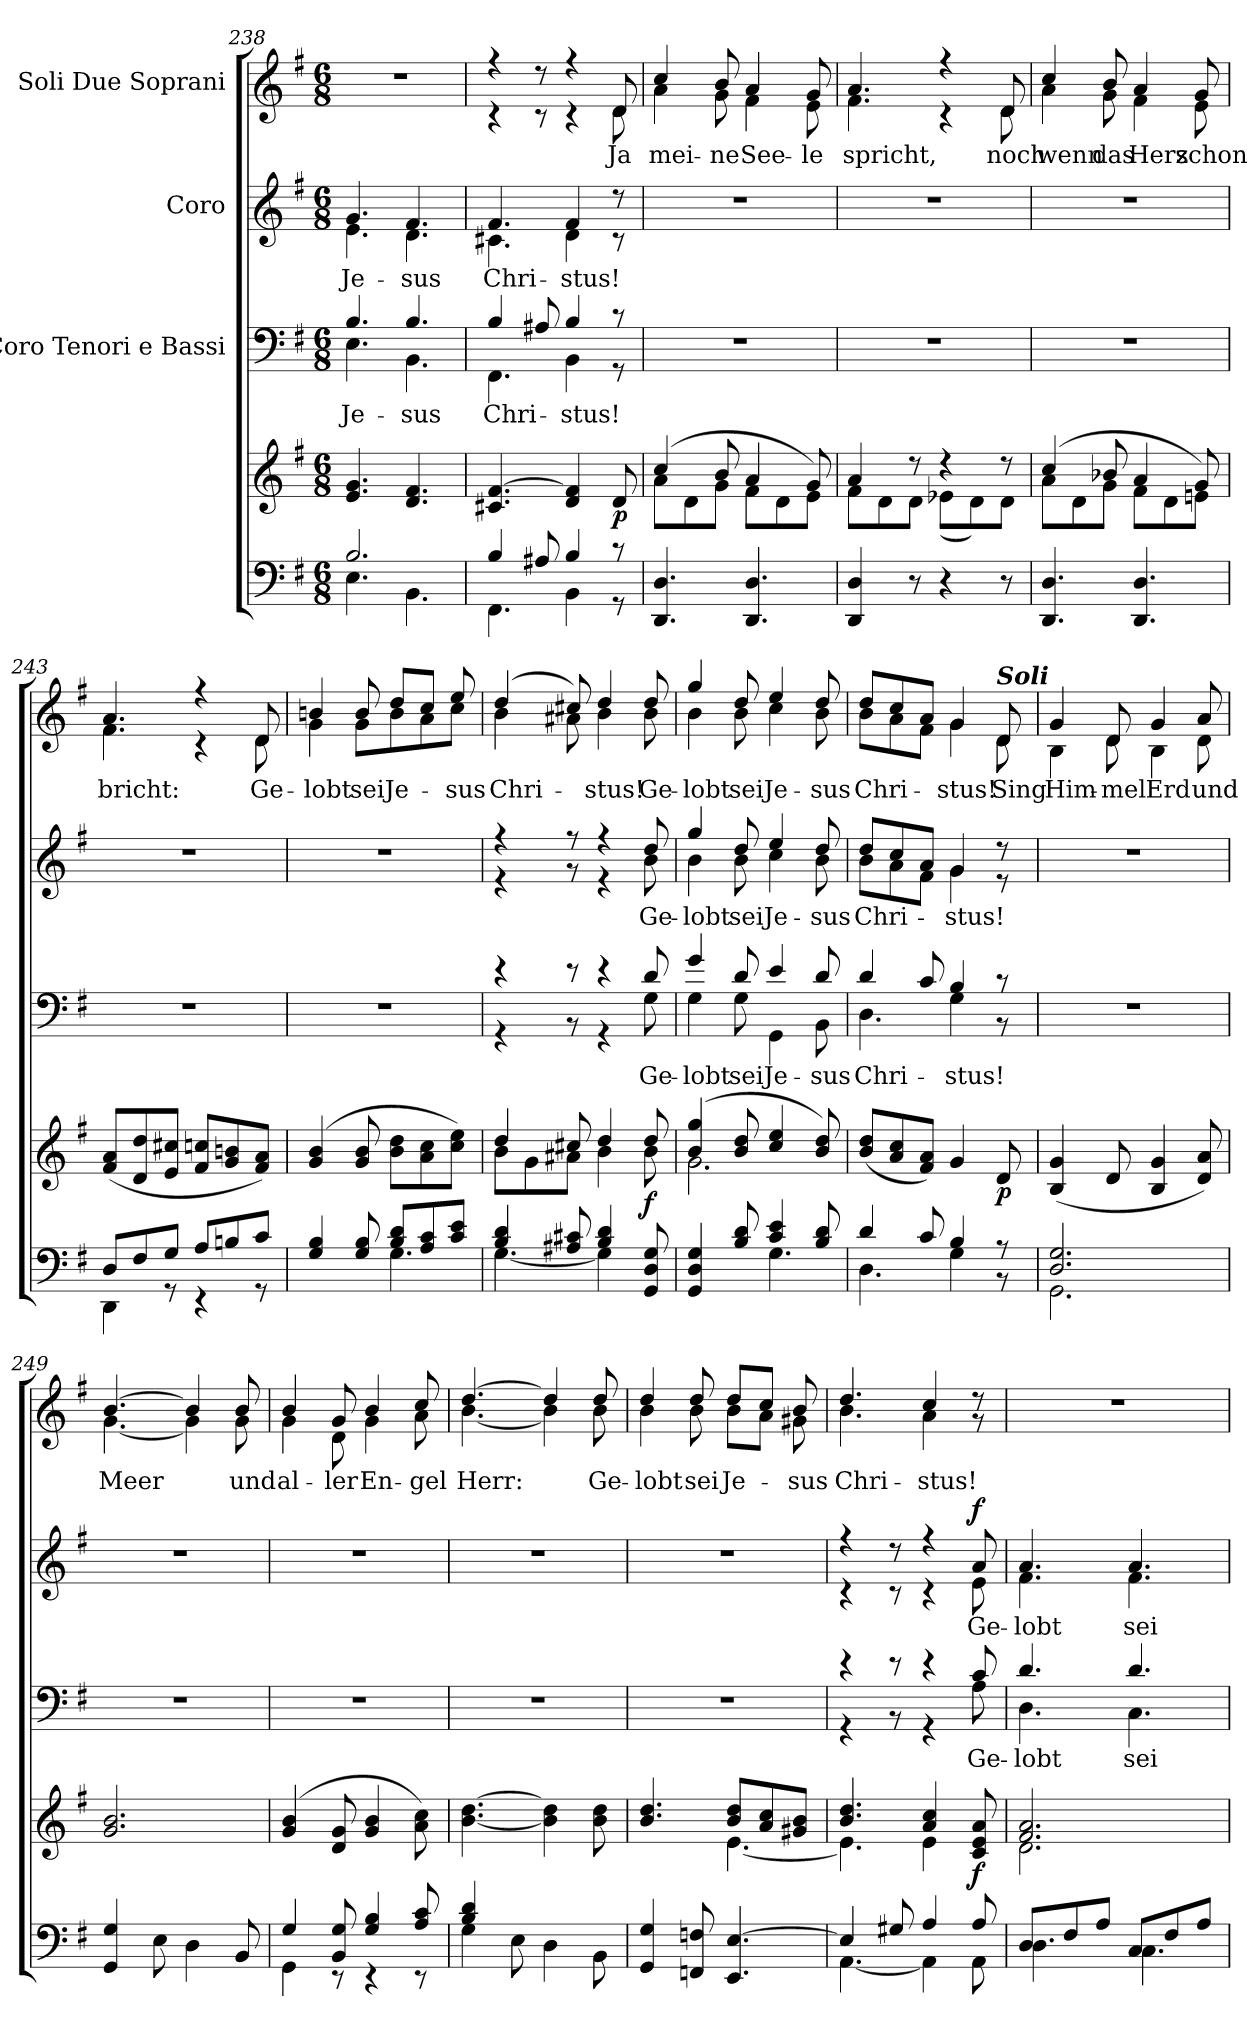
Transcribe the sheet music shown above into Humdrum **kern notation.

**kern	**kern	**dynam	**kern	**text	**kern	**text	**dynam	**kern	**text
*part4	*part4	*part4	*part3	*part3	*part2	*part2	*part2	*part1	*part1
*staff5	*staff4	*staff4/5	*staff3	*staff3	*staff2	*staff2	*staff2	*staff1	*staff1
*	*	*	*I"Coro Tenori e Bassi	*	*I"Coro	*	*	*I"Soli Due Soprani	*
*clefF4	*clefG2	*	*clefF4	*	*clefG2	*	*	*clefG2	*
*k[f#]	*k[f#]	*	*k[f#]	*	*k[f#]	*	*	*k[f#]	*
*G:	*G:	*	*G:	*	*G:	*	*	*G:	*
*M6/8	*M6/8	*	*M6/8	*	*M6/8	*	*	*M6/8	*
=238	=238	=238	=238	=238	=238	=238	=238	=238	=238
*^	*	*	*	*	*	*	*	*	*
!	!	!	!	!	!LO:LY:b	!	!LO:LY:b	!	!	!
*	*	*	*	*^	*	*^	*	*	*	*
2.B/	4.E\	4.e/ 4.g/	.	4.B/	4.E\	Je-	4.g/	4.e\	Je-	.	2.r	.
!	!	!	!	!	!	!LO:LY:b	!	!	!LO:LY:b	!	!	!
.	4.BB\	4.d/ 4.f#/	.	4.B/	4.BB\	-sus	4.f#/	4.d\	-sus	.	.	.
=239	=239	=239	=239	=239	=239	=239	=239	=239	=239	=239	=239	=239
!	!	!	!	!	!	!LO:LY:b	!	!	!LO:LY:b	!	!	!
*	*	*	*	*	*	*	*	*	*	*	*^	*
4B/	4.FF#\	4.c#X/ [>4.f#/	.	4B/	4.FF#\	Chri-	4.f#/	4.c#X\	Chri-	.	4r	4r	.
8A#X/	.	.	.	8A#X/	.	.	.	.	.	.	8r	8r	.
!	!	!	!	!	!	!LO:LY:b	!	!	!LO:LY:b	!	!	!	!
4B/	4BB\	4d/ 4f#/]	.	4B/	4BB\	-stus!	4f#/	4d\	-stus!	.	4r	4r	.
!	!	!	!LO:DY:b	!	!	!	!	!	!	!	!	!	!LO:LY:b
8r	8r	8d/	p	8r	8r	.	8r	8r	.	.	8d/	8d\	Ja
!!LO:PB:g=z	!!
=240	=240	=240	=240	=240	=240	=240	=240	=240	=240	=240	=240	=240	=240
*	*	*^	*	*	*	*	*	*	*	*	*	*	*
!	!	!	!	!	!	!	!	!	!	!	!	!	!	!LO:LY:b
*	*	*	*	*	*v	*v	*	*	*	*	*	*	*	*
*v	*v	*	*	*	*	*	*v	*v	*	*	*	*	*
4.DD/ 4.D/	(4cc/	8a\L	.	2.r	.	2.r	.	.	4cc/	4a\	mei-
.	.	8d\	.	.	.	.	.	.	.	.	.
!	!	!	!	!	!	!	!	!	!	!	!LO:LY:b
.	8b/	8g\J	.	.	.	.	.	.	8b/	8g\	-ne
!	!	!	!	!	!	!	!	!	!	!	!LO:LY:b
4.DD/ 4.D/	4a/	8f#\L	.	.	.	.	.	.	4a/	4f#\	See-
.	.	8d\	.	.	.	.	.	.	.	.	.
!	!	!	!	!	!	!	!	!	!	!	!LO:LY:b
.	8g/)	8e\J	.	.	.	.	.	.	8g/	8e\	-le
=241	=241	=241	=241	=241	=241	=241	=241	=241	=241	=241	=241
!	!	!	!	!	!	!	!	!	!	!	!LO:LY:b
4DD/ 4D/	4a/	8f#\L	.	2.r	.	2.r	.	.	4.a/	4.f#\	spricht,
.	.	8d\	.	.	.	.	.	.	.	.	.
8r	8rcc	8d\J	.	.	.	.	.	.	.	.	.
4r	4rcc	(<8e-X\L	.	.	.	.	.	.	4r	4r	.
.	.	8d\)	.	.	.	.	.	.	.	.	.
!	!	!	!	!	!	!	!	!	!	!	!LO:LY:b
8r	8rcc	8d\J	.	.	.	.	.	.	8d/	8d\	noch
=242	=242	=242	=242	=242	=242	=242	=242	=242	=242	=242	=242
!	!	!	!	!	!	!	!	!	!	!	!LO:LY:b
4.DD/ 4.D/	(4cc/	8a\L	.	2.r	.	2.r	.	.	4cc/	4a\	wenn
.	.	8d\	.	.	.	.	.	.	.	.	.
!	!	!	!	!	!	!	!	!	!	!	!LO:LY:b
.	8b-X/	8g\J	.	.	.	.	.	.	8b/	8g\	das
!	!	!	!	!	!	!	!	!	!	!	!LO:LY:b
4.DD/ 4.D/	4a/	8f#\L	.	.	.	.	.	.	4a/	4f#\	Herz
.	.	8d\	.	.	.	.	.	.	.	.	.
!	!	!	!	!	!	!	!	!	!	!	!LO:LY:b
.	8g/)	8en\J	.	.	.	.	.	.	8g/	8e\	schon
=243	=243	=243	=243	=243	=243	=243	=243	=243	=243	=243	=243
*^	*	*	*	*	*	*	*	*	*	*	*
!	!	!	!	!	!	!	!	!	!	!	!	!LO:LY:b
*	*	*v	*v	*	*	*	*	*	*	*	*	*
8D/L	4DD\	(<8f#/ 8a/L	.	2.r	.	2.r	.	.	4.a/	4.f#\	bricht:
8F#/	.	8d/ 8dd/	.	.	.	.	.	.	.	.	.
8G/J	8rFF	8e/ 8cc#X/J	.	.	.	.	.	.	.	.	.
8A/L	4rEE	8f#/ 8ccn/L	.	.	.	.	.	.	4r	4r	.
8Bn/	.	8g/ 8bn/	.	.	.	.	.	.	.	.	.
!	!	!	!	!	!	!	!	!	!	!	!LO:LY:b
8c/J	8rFF	8f#/ 8a/J)	.	.	.	.	.	.	8d/	8d\	Ge-
=244	=244	=244	=244	=244	=244	=244	=244	=244	=244	=244	=244
!	!	!	!	!	!	!	!	!	!	!	!LO:LY:b
4G/ 4B/	4.ryy	(4g/ 4b/	.	2.r	.	2.r	.	.	4bn/	4g\	-lobt
!	!	!	!	!	!	!	!	!	!	!	!LO:LY:b
8G/ 8B/	.	8g/ 8b/	.	.	.	.	.	.	8b/	8g\L	sei
!	!	!	!	!	!	!	!	!	!	!	!LO:LY:b
8B/ 8d/L	4.G\	8b\ 8dd\L	.	.	.	.	.	.	8dd/L	8b\	Je-
8A/ 8c/	.	8a\ 8cc\	.	.	.	.	.	.	8cc/J	8a\	.
!	!	!	!	!	!	!	!	!	!	!	!LO:LY:b
8c/ 8e/J	.	8cc\ 8ee\J)	.	.	.	.	.	.	8ee/	8cc\J	-sus
!!LO:LB:g=z	!!
=245	=245	=245	=245	=245	=245	=245	=245	=245	=245	=245	=245
*	*	*^	*	*^	*	*^	*	*	*	*	*
!	!	!	!	!	!	!	!	!	!	!	!	!	!	!LO:LY:b
4B/ 4d/	[<4.G\	4dd/	8b\L	.	4r	4r	.	4r	4r	.	.	(4dd/	4b\	Chri-
.	.	.	8g\	.	.	.	.	.	.	.	.	.	.	.
8A#X/ 8c#X/	.	8cc#X/	8a#X\J	.	8r	8r	.	8r	8r	.	.	8cc#X/)	8a#X\	.
!	!	!	!	!	!	!	!	!	!	!	!	!	!	!LO:LY:b
4B/ 4d/	4G\]	4dd/	4b\	.	4r	4r	.	4r	4r	.	.	4dd/	4b\	-stus!
!	!	!	!	!LO:DY:b	!	!	!LO:LY:b	!	!	!LO:LY:b	!	!	!	!LO:LY:b
8GG/ 8D/ 8G/	8ryy	8dd/	8b\	f	8d/	8G\	Ge-	8dd/	8b\	Ge-	.	8dd/	8b\	Ge-
=246	=246	=246	=246	=246	=246	=246	=246	=246	=246	=246	=246	=246	=246	=246
!	!	!	!	!	!	!	!LO:LY:b	!	!	!LO:LY:b	!	!	!	!LO:LY:b
4GG/ 4D/ 4G/	4.ryy	(4b/ 4gg/	2.g\	.	4g/	4G\	-lobt	4gg/	4b\	-lobt	.	4gg/	4b\	-lobt
!	!	!	!	!	!	!	!LO:LY:b	!	!	!LO:LY:b	!	!	!	!LO:LY:b
8B/ 8d/	.	8b/ 8dd/	.	.	8d/	8G\	sei	8dd/	8b\	sei	.	8dd/	8b\	sei
!	!	!	!	!	!	!	!LO:LY:b	!	!	!LO:LY:b	!	!	!	!LO:LY:b
4c/ 4e/	4.G\	4cc/ 4ee/	.	.	4e/	4GG\	Je-	4ee/	4cc\	Je-	.	4ee/	4cc\	Je-
!	!	!	!	!	!	!	!LO:LY:b	!	!	!LO:LY:b	!	!	!	!LO:LY:b
8B/ 8d/	.	8b/ 8dd/)	.	.	8d/	8BB\	-sus	8dd/	8b\	-sus	.	8dd/	8b\	-sus
*	*	*v	*v	*	*	*	*	*	*	*	*	*	*	*
=247	=247	=247	=247	=247	=247	=247	=247	=247	=247	=247	=247	=247	=247
!	!	!	!	!	!	!LO:LY:b	!	!	!LO:LY:b	!	!	!	!LO:LY:b
4d/	4.D\	(<8b/ 8dd/L	.	4d/	4.D\	Chri-	8dd/L	8b\L	Chri-	.	8dd/L	8b\L	Chri-
.	.	8a/ 8cc/	.	.	.	.	8cc/	8a\	.	.	8cc/	8a\	.
8c/	.	8f#/ 8a/J)	.	8c/	.	.	8a/J	8f#\J	.	.	8a/J	8f#\J	.
!	!	!	!	!	!	!LO:LY:b	!	!	!LO:LY:b	!	!	!	!LO:LY:b
4B/	4G\	4g/	.	4B/	4G\	-stus!	4g/	4g\	-stus!	.	4g/	4g\	-stus!
!	!	!	!	!	!	!	!	!	!	!	!LO:TX:a:Bi:t=Soli	!	!
!	!	!	!LO:DY:b	!	!	!	!	!	!	!	!	!	!LO:LY:b
8r	8r	8d/	p	8r	8r	.	8r	8r	.	.	8d/	8d\	Sing
=248	=248	=248	=248	=248	=248	=248	=248	=248	=248	=248	=248	=248	=248
!	!	!	!	!	!	!	!	!	!	!	!	!	!LO:LY:b
*	*	*	*	*v	*v	*	*	*	*	*	*	*	*
*	*	*	*	*	*	*v	*v	*	*	*	*	*
2.D/ 2.G/	2.GG\	(<4B/ 4g/	.	2.r	.	2.r	.	.	4g/	4B\	Him-
!	!	!	!	!	!	!	!	!	!	!	!LO:LY:b
.	.	8d/	.	.	.	.	.	.	8d/	8d\	-mel
!	!	!	!	!	!	!	!	!	!	!	!LO:LY:b
.	.	4B/ 4g/	.	.	.	.	.	.	4g/	4B\	Erd
!	!	!	!	!	!	!	!	!	!	!	!LO:LY:b
.	.	8d/ 8a/)	.	.	.	.	.	.	8a/	8d\	und
*v	*v	*	*	*	*	*	*	*	*	*	*
=249	=249	=249	=249	=249	=249	=249	=249	=249	=249	=249
!	!	!	!	!	!	!	!	!	!	!LO:LY:b
4GG/ 4G/	2.g/ 2.b/	.	2.r	.	2.r	.	.	[>4.b/	[<4.g\	Meer
8E\	.	.	.	.	.	.	.	.	.	.
4D\	.	.	.	.	.	.	.	4b/]	4g\]	.
!	!	!	!	!	!	!	!	!	!	!LO:LY:b
8BB/	.	.	.	.	.	.	.	8b/	8g\	und
!!LO:PB:g=z	!!
=250	=250	=250	=250	=250	=250	=250	=250	=250	=250	=250
*^	*	*	*	*	*	*	*	*	*	*
!	!	!	!	!	!	!	!	!	!	!	!LO:LY:b
4G/	4GG\	(4g/ 4b/	.	2.r	.	2.r	.	.	4b/	4g\	al-
!	!	!	!	!	!	!	!	!	!	!	!LO:LY:b
8BB/ 8G/	8rEE	8d/ 8g/	.	.	.	.	.	.	8g/	8d\	-ler
!	!	!	!	!	!	!	!	!	!	!	!LO:LY:b
4G/ 4B/	4rEE	4g/ 4b/	.	.	.	.	.	.	4b/	4g\	En-
!	!	!	!	!	!	!	!	!	!	!	!LO:LY:b
8A/ 8c/	8rEE	8a\ 8cc\)	.	.	.	.	.	.	8cc/	8a\	-gel
!!LO:LB:g=z	!!
=251	=251	=251	=251	=251	=251	=251	=251	=251	=251	=251	=251
!	!	!	!	!	!	!	!	!	!	!	!LO:LY:b
4B/ 4d/	4G\	[4.b\ [4.dd\	.	2.r	.	2.r	.	.	[>4.dd/	[<4.b\	Herr:
2ryy	8E\	.	.	.	.	.	.	.	.	.	.
.	4D\	4b\] 4dd\]	.	.	.	.	.	.	4dd/]	4b\]	.
!	!	!	!	!	!	!	!	!	!	!	!LO:LY:b
.	8BB\	8b\ 8dd\	.	.	.	.	.	.	8dd/	8b\	Ge-
=252	=252	=252	=252	=252	=252	=252	=252	=252	=252	=252	=252
*	*	*^	*	*	*	*	*	*	*	*	*
!	!	!	!	!	!	!	!	!	!	!	!	!LO:LY:b
*v	*v	*	*	*	*	*	*	*	*	*	*	*
4GG/ 4G/	4.b/ 4.dd/	4.ryy	.	2.r	.	2.r	.	.	4dd/	4b\	-lobt
!	!	!	!	!	!	!	!	!	!	!	!LO:LY:b
8FFn/ 8Fn/	.	.	.	.	.	.	.	.	8dd/	8b\	sei
!	!	!	!	!	!	!	!	!	!	!	!LO:LY:b
4.EE/ [>4.E/	8b/ 8dd/L	[<4.e\	.	.	.	.	.	.	8dd/L	8b\L	Je-
.	8a/ 8cc/	.	.	.	.	.	.	.	8cc/J	8a\J	.
!	!	!	!	!	!	!	!	!	!	!	!LO:LY:b
.	8g#X/ 8b/J	.	.	.	.	.	.	.	8b/	8g#X\	-sus
=253	=253	=253	=253	=253	=253	=253	=253	=253	=253	=253	=253
*^	*	*	*	*^	*	*^	*	*	*	*	*
!	!	!	!	!	!	!	!	!	!	!	!	!	!	!LO:LY:b
4E/]	[<4.AA\	4.b/ 4.dd/	4.e\]	.	4r	4r	.	4r	4r	.	.	4.dd/	4.b\	Chri-
8G#X/	.	.	.	.	8r	8r	.	8r	8r	.	.	.	.	.
!	!	!	!	!	!	!	!	!	!	!	!	!	!	!LO:LY:b
4A/	4AA\]	4a/ 4cc/	4e\	.	4r	4r	.	4r	4r	.	.	4cc/	4a\	-stus!
!	!	!	!	!LO:DY:b	!	!	!LO:LY:b	!	!	!LO:LY:b	!LO:DY:a	!	!	!
8A/	8AA\	8c/ 8e/ 8a/	8ryy	f	8c/	8A\	Ge-	8a/	8e\	Ge-	f	8r	8r	.
=254	=254	=254	=254	=254	=254	=254	=254	=254	=254	=254	=254	=254	=254	=254
!	!	!	!	!	!	!	!LO:LY:b	!	!	!LO:LY:b	!	!	!	!
*	*	*	*	*	*	*	*	*	*	*	*	*v	*v	*
8D/L	4.D\	2.f#/ 2.a/	2.d\	.	4.d/	4.D\	-lobt	4.a/	4.f#\	-lobt	.	2.r	.
8F#/	.	.	.	.	.	.	.	.	.	.	.	.	.
8A/J	.	.	.	.	.	.	.	.	.	.	.	.	.
!	!	!	!	!	!	!	!LO:LY:b	!	!	!LO:LY:b	!	!	!
8C/L	4.C\	.	.	.	4.d/	4.C\	sei	4.a/	4.f#\	sei	.	.	.
8F#/	.	.	.	.	.	.	.	.	.	.	.	.	.
8A/J	.	.	.	.	.	.	.	.	.	.	.	.	.
*v	*v	*	*	*	*v	*v	*	*v	*v	*	*	*	*
*	*v	*v	*	*	*	*	*	*	*	*
=	=	=	=	=	=	=	=	=	=
*-	*-	*-	*-	*-	*-	*-	*-	*-	*-
